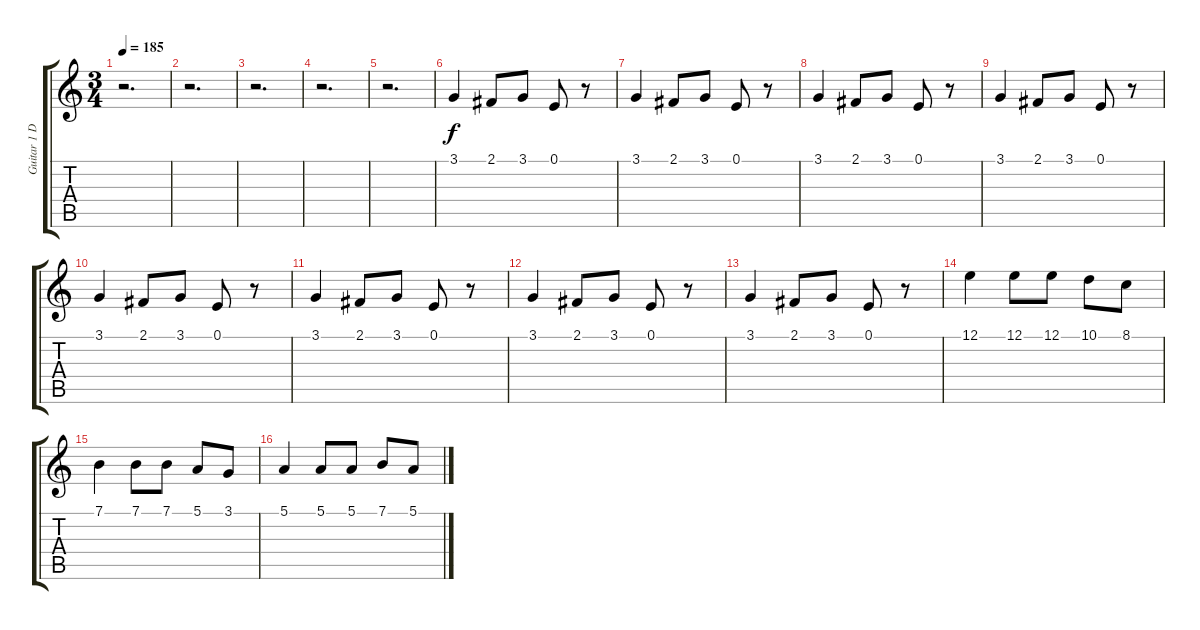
\track ("Guitar 1 Doubler" "Guitar 1 D") {instrument lead2sawtooth}
\staff {score tabs}
\tuning (E4 B3 G3 D3 A2 E2) {hide}
\ts (3 4)
\tempo 185
\clef g2
\ks c
r.2{d dy f} |
r.2{d} |
r.2{d} |
r.2{d} |
r.2{d} |
3.1.4 2.1.8 3.1.8 0.1.8 r.8 |
3.1.4 2.1.8 3.1.8 0.1.8 r.8 |
3.1.4 2.1.8 3.1.8 0.1.8 r.8 |
3.1.4 2.1.8 3.1.8 0.1.8 r.8 |
3.1.4 2.1.8 3.1.8 0.1.8 r.8 |
3.1.4 2.1.8 3.1.8 0.1.8 r.8 |
3.1.4 2.1.8 3.1.8 0.1.8 r.8 |
3.1.4 2.1.8 3.1.8 0.1.8 r.8 |
12.1.4 12.1.8 12.1.8 10.1.8 8.1.8 |
7.1.4 7.1.8 7.1.8 5.1.8 3.1.8 |
5.1.4 5.1.8 5.1.8 7.1.8 5.1.8
